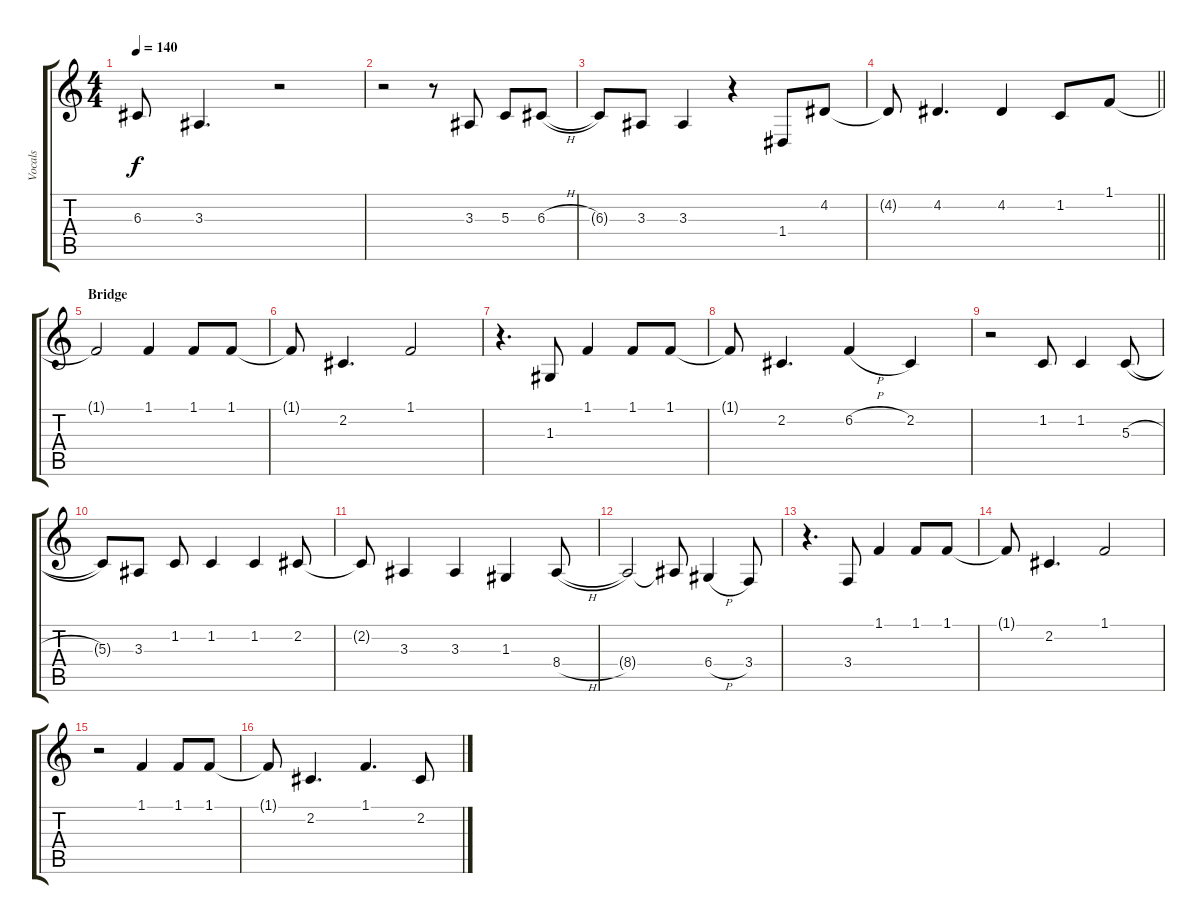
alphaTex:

\track ("Vocals" "Vocals") {instrument lead2sawtooth}
\staff {score tabs}
\tuning (E4 B3 G3 D3 A2 E2) {hide}
\ts (4 4)
\tempo 140
\clef g2
\ks c
6.3{t}.8{dy f} 3.3.4{d} r.2 |
r.2 r.8 3.3.8 5.3.8 6.3{h}.8 |
6.3{t}.8 3.3.8 3.3.4 r.4 1.4.8 4.2.8 |
\barLineRight lightlight
4.2{t}.8 4.2.4{d} 4.2.4 1.2.8 1.1.8 |
\section ("" "Bridge")
1.1{t}.2 1.1.4 1.1.8 1.1.8 |
1.1{t}.8 2.2.4{d} 1.1.2 |
r.4{d} 1.3.8 1.1.4 1.1.8 1.1.8 |
1.1{t}.8 2.2.4{d} 6.2{h}.4 2.2.4 |
r.2 1.2.8 1.2.4 5.3{h}.8 |
5.3{t}.8 3.3.8 1.2.8 1.2.4 1.2.4 2.2.8 |
2.2{t}.8 3.3.4 3.3.4 1.3.4 8.4{h}.8 |
8.4{t}.2 8.4{t}.8 6.4{h}.4 3.4.8 |
r.4{d} 3.4.8 1.1.4 1.1.8 1.1.8 |
1.1{t}.8 2.2.4{d} 1.1.2 |
r.2 1.1.4 1.1.8 1.1.8 |
1.1{t}.8 2.2.4{d} 1.1.4{d} 2.2{h}.8
